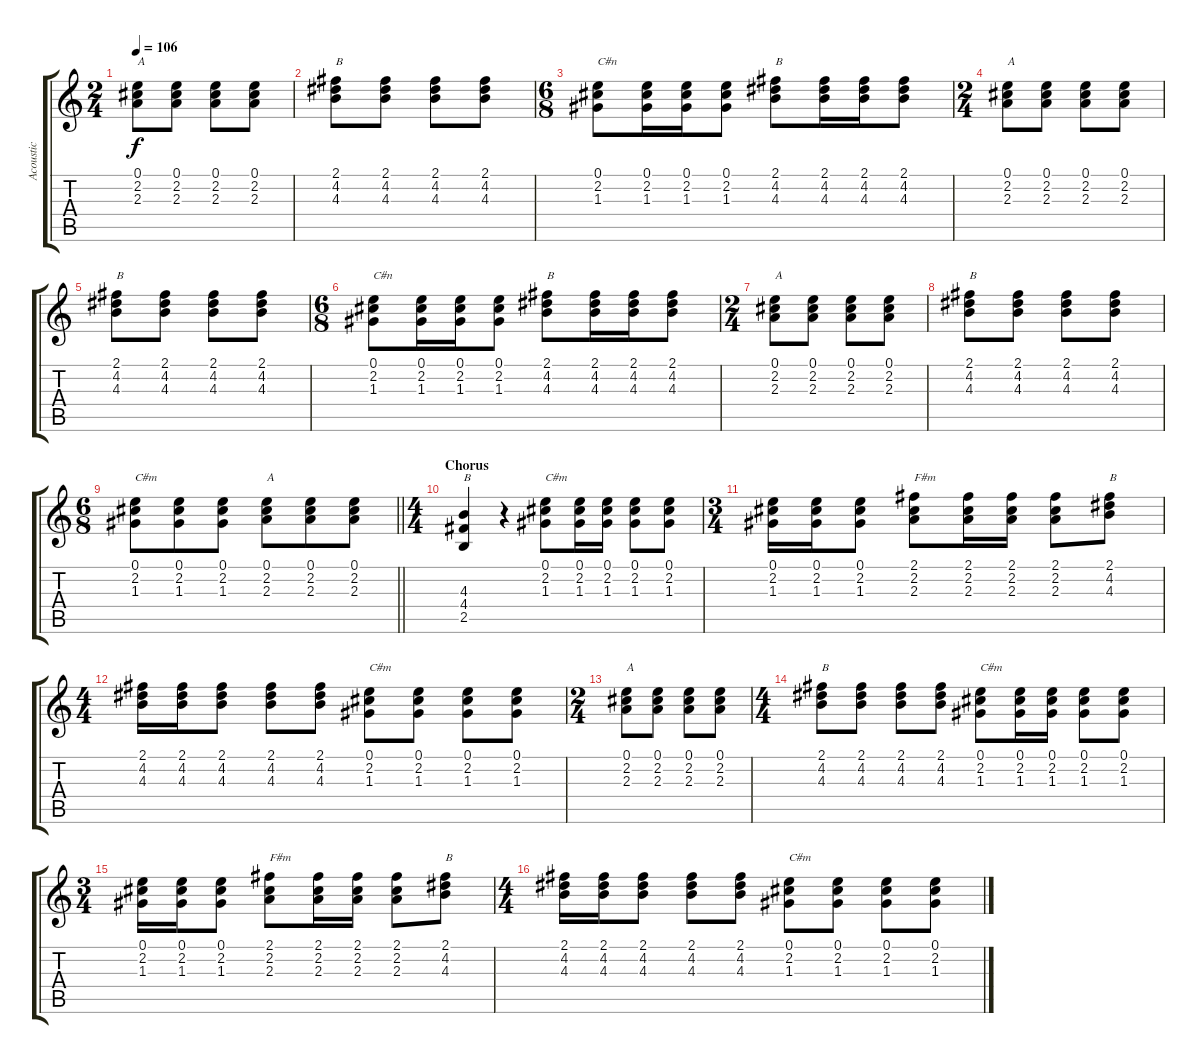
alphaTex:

\track ("Acoustic" "Acoustic") {instrument acousticguitarsteel}
\staff {score tabs}
\tuning (E4 B3 G3 D3 A2 E2) {hide}
\ts (2 4)
\tempo 106
\clef g2
\ks c
(0.1 2.2 2.3).8{txt "A" dy f} (0.1 2.2 2.3).8 (0.1 2.2 2.3).8 (0.1 2.2 2.3).8 |
(2.1 4.2 4.3).8{txt "B"} (2.1 4.2 4.3).8 (2.1 4.2 4.3).8 (2.1 4.2 4.3).8 |
\ts (6 8)
(0.1 2.2 1.3).8{txt "C#n"} (0.1 2.2 1.3).16 (0.1 2.2 1.3).16 (0.1 2.2 1.3).8 (2.1 4.2 4.3).8{txt "B"} (2.1 4.2 4.3).16 (2.1 4.2 4.3).16 (2.1 4.2 4.3).8 |
\ts (2 4)
(0.1 2.2 2.3).8{txt "A"} (0.1 2.2 2.3).8 (0.1 2.2 2.3).8 (0.1 2.2 2.3).8 |
(2.1 4.2 4.3).8{txt "B"} (2.1 4.2 4.3).8 (2.1 4.2 4.3).8 (2.1 4.2 4.3).8 |
\ts (6 8)
(0.1 2.2 1.3).8{txt "C#n"} (0.1 2.2 1.3).16 (0.1 2.2 1.3).16 (0.1 2.2 1.3).8 (2.1 4.2 4.3).8{txt "B"} (2.1 4.2 4.3).16 (2.1 4.2 4.3).16 (2.1 4.2 4.3).8 |
\ts (2 4)
(0.1 2.2 2.3).8{txt "A"} (0.1 2.2 2.3).8 (0.1 2.2 2.3).8 (0.1 2.2 2.3).8 |
(2.1 4.2 4.3).8{txt "B"} (2.1 4.2 4.3).8 (2.1 4.2 4.3).8 (2.1 4.2 4.3).8 |
\ts (6 8)
\barLineRight lightlight
(0.1 2.2 1.3).8{txt "C#m"} (0.1 2.2 1.3).8 (0.1 2.2 1.3).8 (0.1 2.2 2.3).8{txt "A"} (0.1 2.2 2.3).8 (0.1 2.2 2.3).8 |
\ts (4 4)
\section ("" "Chorus")
(4.3 4.4 2.5).4{txt "B"} r.4 (0.1 2.2 1.3).8{txt "C#m"} (0.1 2.2 1.3).16 (0.1 2.2 1.3).16 (0.1 2.2 1.3).8 (0.1 2.2 1.3).8 |
\ts (3 4)
(0.1 2.2 1.3).16 (0.1 2.2 1.3).16 (0.1 2.2 1.3).8 (2.1 2.2 2.3).8{txt "F#m"} (2.1 2.2 2.3).16 (2.1 2.2 2.3).16 (2.1 2.2 2.3).8 (2.1 4.2 4.3).8{txt "B"} |
\ts (4 4)
(2.1 4.2 4.3).16 (2.1 4.2 4.3).16 (2.1 4.2 4.3).8 (2.1 4.2 4.3).8 (2.1 4.2 4.3).8 (0.1 2.2 1.3).8{txt "C#m"} (0.1 2.2 1.3).8 (0.1 2.2 1.3).8 (0.1 2.2 1.3).8 |
\ts (2 4)
(0.1 2.2 2.3).8{txt "A"} (0.1 2.2 2.3).8 (0.1 2.2 2.3).8 (0.1 2.2 2.3).8 |
\ts (4 4)
(2.1 4.2 4.3).8{txt "B"} (2.1 4.2 4.3).8 (2.1 4.2 4.3).8 (2.1 4.2 4.3).8 (0.1 2.2 1.3).8{txt "C#m"} (0.1 2.2 1.3).16 (0.1 2.2 1.3).16 (0.1 2.2 1.3).8 (0.1 2.2 1.3).8 |
\ts (3 4)
(0.1 2.2 1.3).16 (0.1 2.2 1.3).16 (0.1 2.2 1.3).8 (2.1 2.2 2.3).8{txt "F#m"} (2.1 2.2 2.3).16 (2.1 2.2 2.3).16 (2.1 2.2 2.3).8 (2.1 4.2 4.3).8{txt "B"} |
\ts (4 4)
(2.1 4.2 4.3).16 (2.1 4.2 4.3).16 (2.1 4.2 4.3).8 (2.1 4.2 4.3).8 (2.1 4.2 4.3).8 (0.1 2.2 1.3).8{txt "C#m"} (0.1 2.2 1.3).8 (0.1 2.2 1.3).8 (0.1 2.2 1.3).8
